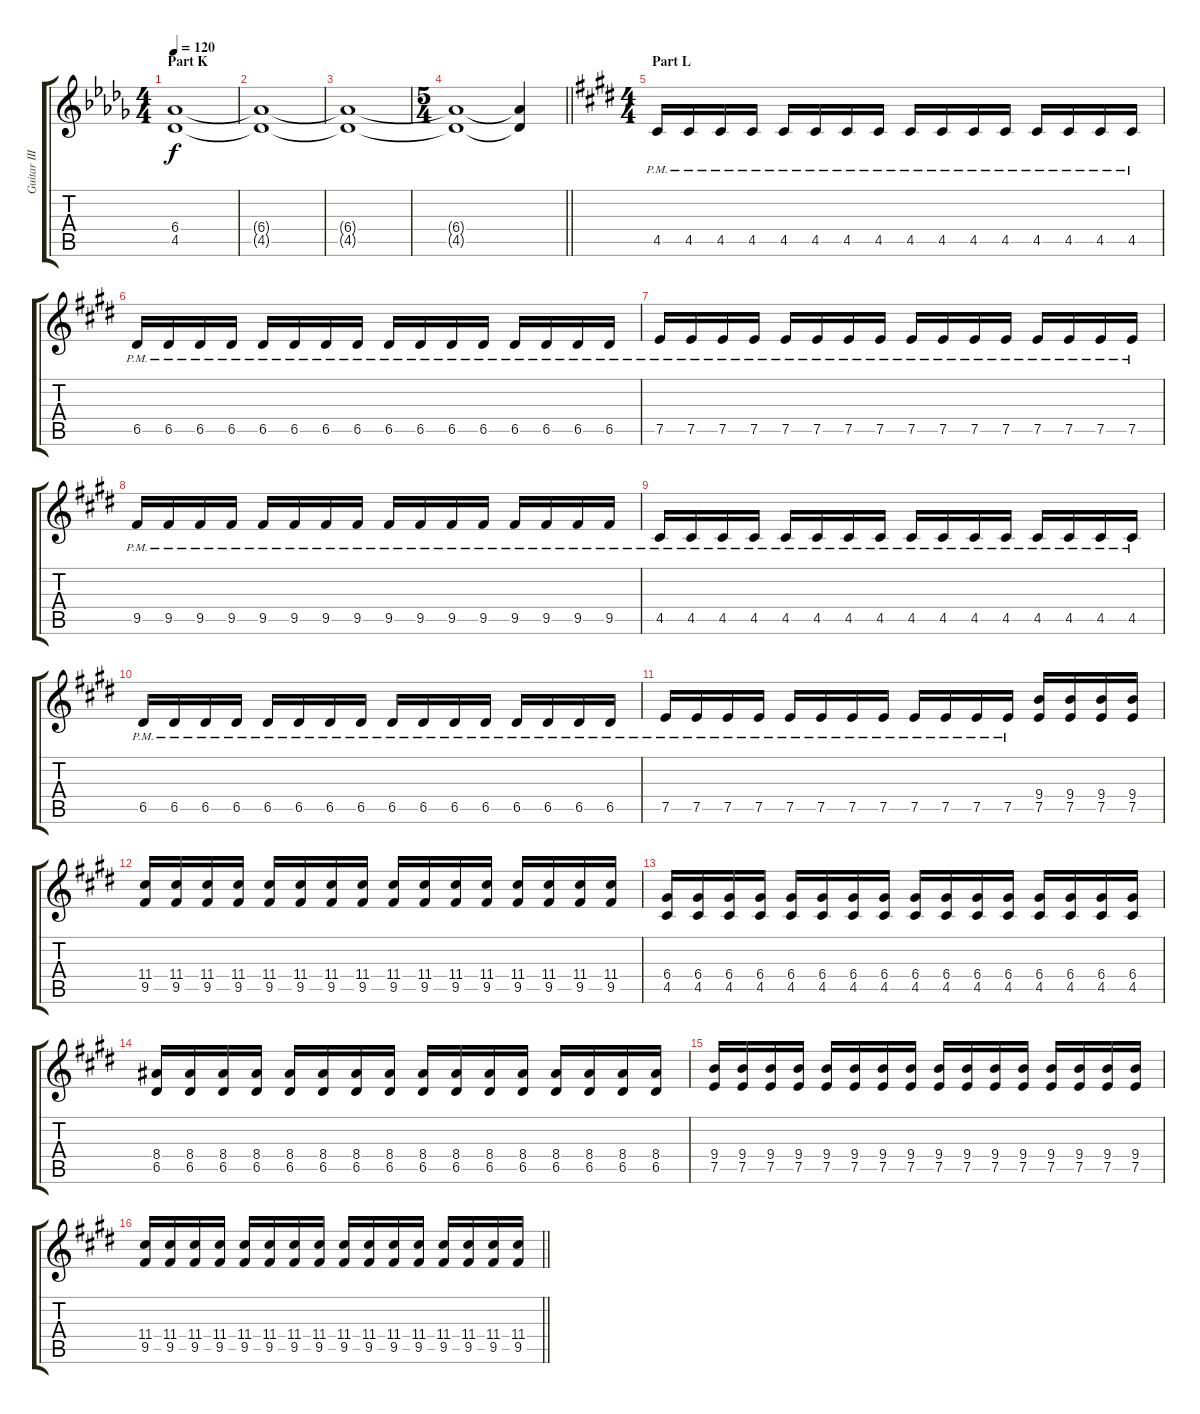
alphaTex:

\track ("Guitar III (Inoran)" "Guitar III") {instrument distortionguitar}
\staff {score tabs}
\tuning (E4 B3 G3 D3 A2 E2) {hide}
\ts (4 4)
\section ("" "Part K")
\tempo 120
\clef g2
\ks db
(6.4 4.5).1{dy f} |
(6.4{t} 4.5{t}).1 |
(6.4{t} 4.5{t}).1 |
\ts (5 4)
\barLineRight lightlight
(6.4{t} 4.5{t}).1 (6.4{t} 4.5{t}).4 |
\ts (4 4)
\section ("" "Part L")
\ks e
4.5{pm}.16 4.5{pm}.16 4.5{pm}.16 4.5{pm}.16 4.5{pm}.16 4.5{pm}.16 4.5{pm}.16 4.5{pm}.16 4.5{pm}.16 4.5{pm}.16 4.5{pm}.16 4.5{pm}.16 4.5{pm}.16 4.5{pm}.16 4.5{pm}.16 4.5{pm}.16 |
6.5{pm}.16 6.5{pm}.16 6.5{pm}.16 6.5{pm}.16 6.5{pm}.16 6.5{pm}.16 6.5{pm}.16 6.5{pm}.16 6.5{pm}.16 6.5{pm}.16 6.5{pm}.16 6.5{pm}.16 6.5{pm}.16 6.5{pm}.16 6.5{pm}.16 6.5{pm}.16 |
7.5{pm}.16 7.5{pm}.16 7.5{pm}.16 7.5{pm}.16 7.5{pm}.16 7.5{pm}.16 7.5{pm}.16 7.5{pm}.16 7.5{pm}.16 7.5{pm}.16 7.5{pm}.16 7.5{pm}.16 7.5{pm}.16 7.5{pm}.16 7.5{pm}.16 7.5{pm}.16 |
9.5{pm}.16 9.5{pm}.16 9.5{pm}.16 9.5{pm}.16 9.5{pm}.16 9.5{pm}.16 9.5{pm}.16 9.5{pm}.16 9.5{pm}.16 9.5{pm}.16 9.5{pm}.16 9.5{pm}.16 9.5{pm}.16 9.5{pm}.16 9.5{pm}.16 9.5{pm}.16 |
4.5{pm}.16 4.5{pm}.16 4.5{pm}.16 4.5{pm}.16 4.5{pm}.16 4.5{pm}.16 4.5{pm}.16 4.5{pm}.16 4.5{pm}.16 4.5{pm}.16 4.5{pm}.16 4.5{pm}.16 4.5{pm}.16 4.5{pm}.16 4.5{pm}.16 4.5{pm}.16 |
6.5{pm}.16 6.5{pm}.16 6.5{pm}.16 6.5{pm}.16 6.5{pm}.16 6.5{pm}.16 6.5{pm}.16 6.5{pm}.16 6.5{pm}.16 6.5{pm}.16 6.5{pm}.16 6.5{pm}.16 6.5{pm}.16 6.5{pm}.16 6.5{pm}.16 6.5{pm}.16 |
7.5{pm}.16 7.5{pm}.16 7.5{pm}.16 7.5{pm}.16 7.5{pm}.16 7.5{pm}.16 7.5{pm}.16 7.5{pm}.16 7.5{pm}.16 7.5{pm}.16 7.5{pm}.16 7.5{pm}.16 (9.4 7.5).16 (9.4 7.5).16 (9.4 7.5).16 (9.4 7.5).16 |
(11.4 9.5).16 (11.4 9.5).16 (11.4 9.5).16 (11.4 9.5).16 (11.4 9.5).16 (11.4 9.5).16 (11.4 9.5).16 (11.4 9.5).16 (11.4 9.5).16 (11.4 9.5).16 (11.4 9.5).16 (11.4 9.5).16 (11.4 9.5).16 (11.4 9.5).16 (11.4 9.5).16 (11.4 9.5).16 |
(6.4 4.5).16 (6.4 4.5).16 (6.4 4.5).16 (6.4 4.5).16 (6.4 4.5).16 (6.4 4.5).16 (6.4 4.5).16 (6.4 4.5).16 (6.4 4.5).16 (6.4 4.5).16 (6.4 4.5).16 (6.4 4.5).16 (6.4 4.5).16 (6.4 4.5).16 (6.4 4.5).16 (6.4 4.5).16 |
(8.4 6.5).16 (8.4 6.5).16 (8.4 6.5).16 (8.4 6.5).16 (8.4 6.5).16 (8.4 6.5).16 (8.4 6.5).16 (8.4 6.5).16 (8.4 6.5).16 (8.4 6.5).16 (8.4 6.5).16 (8.4 6.5).16 (8.4 6.5).16 (8.4 6.5).16 (8.4 6.5).16 (8.4 6.5).16 |
(9.4 7.5).16 (9.4 7.5).16 (9.4 7.5).16 (9.4 7.5).16 (9.4 7.5).16 (9.4 7.5).16 (9.4 7.5).16 (9.4 7.5).16 (9.4 7.5).16 (9.4 7.5).16 (9.4 7.5).16 (9.4 7.5).16 (9.4 7.5).16 (9.4 7.5).16 (9.4 7.5).16 (9.4 7.5).16 |
\barLineRight lightlight
(11.4 9.5).16 (11.4 9.5).16 (11.4 9.5).16 (11.4 9.5).16 (11.4 9.5).16 (11.4 9.5).16 (11.4 9.5).16 (11.4 9.5).16 (11.4 9.5).16 (11.4 9.5).16 (11.4 9.5).16 (11.4 9.5).16 (11.4 9.5).16 (11.4 9.5).16 (11.4 9.5).16 (11.4 9.5).16
